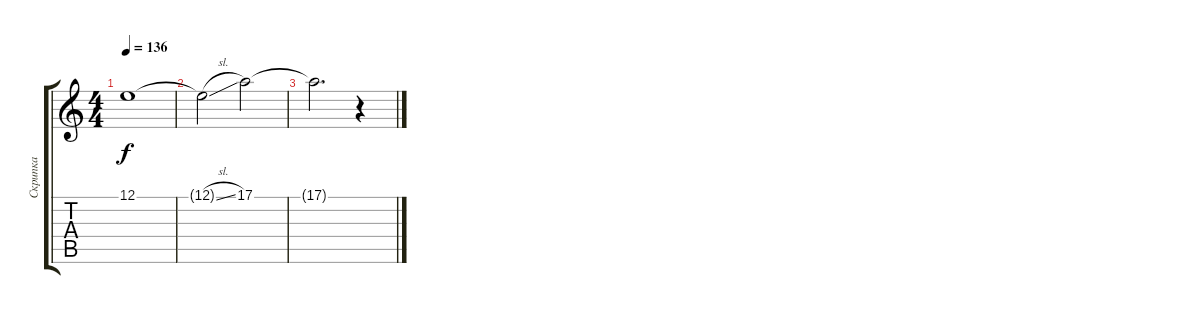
\track ("Скрипка " "Скрипка ") {instrument violin}
\staff {score tabs}
\tuning (E4 B3 G3 D3 A2 E2) {hide}
\ts (4 4)
\tempo 136
\clef g2
\ks c
12.1.1{dy f} |
12.1{sl t}.2 17.1.2 |
17.1{t}.2{d} r.4
